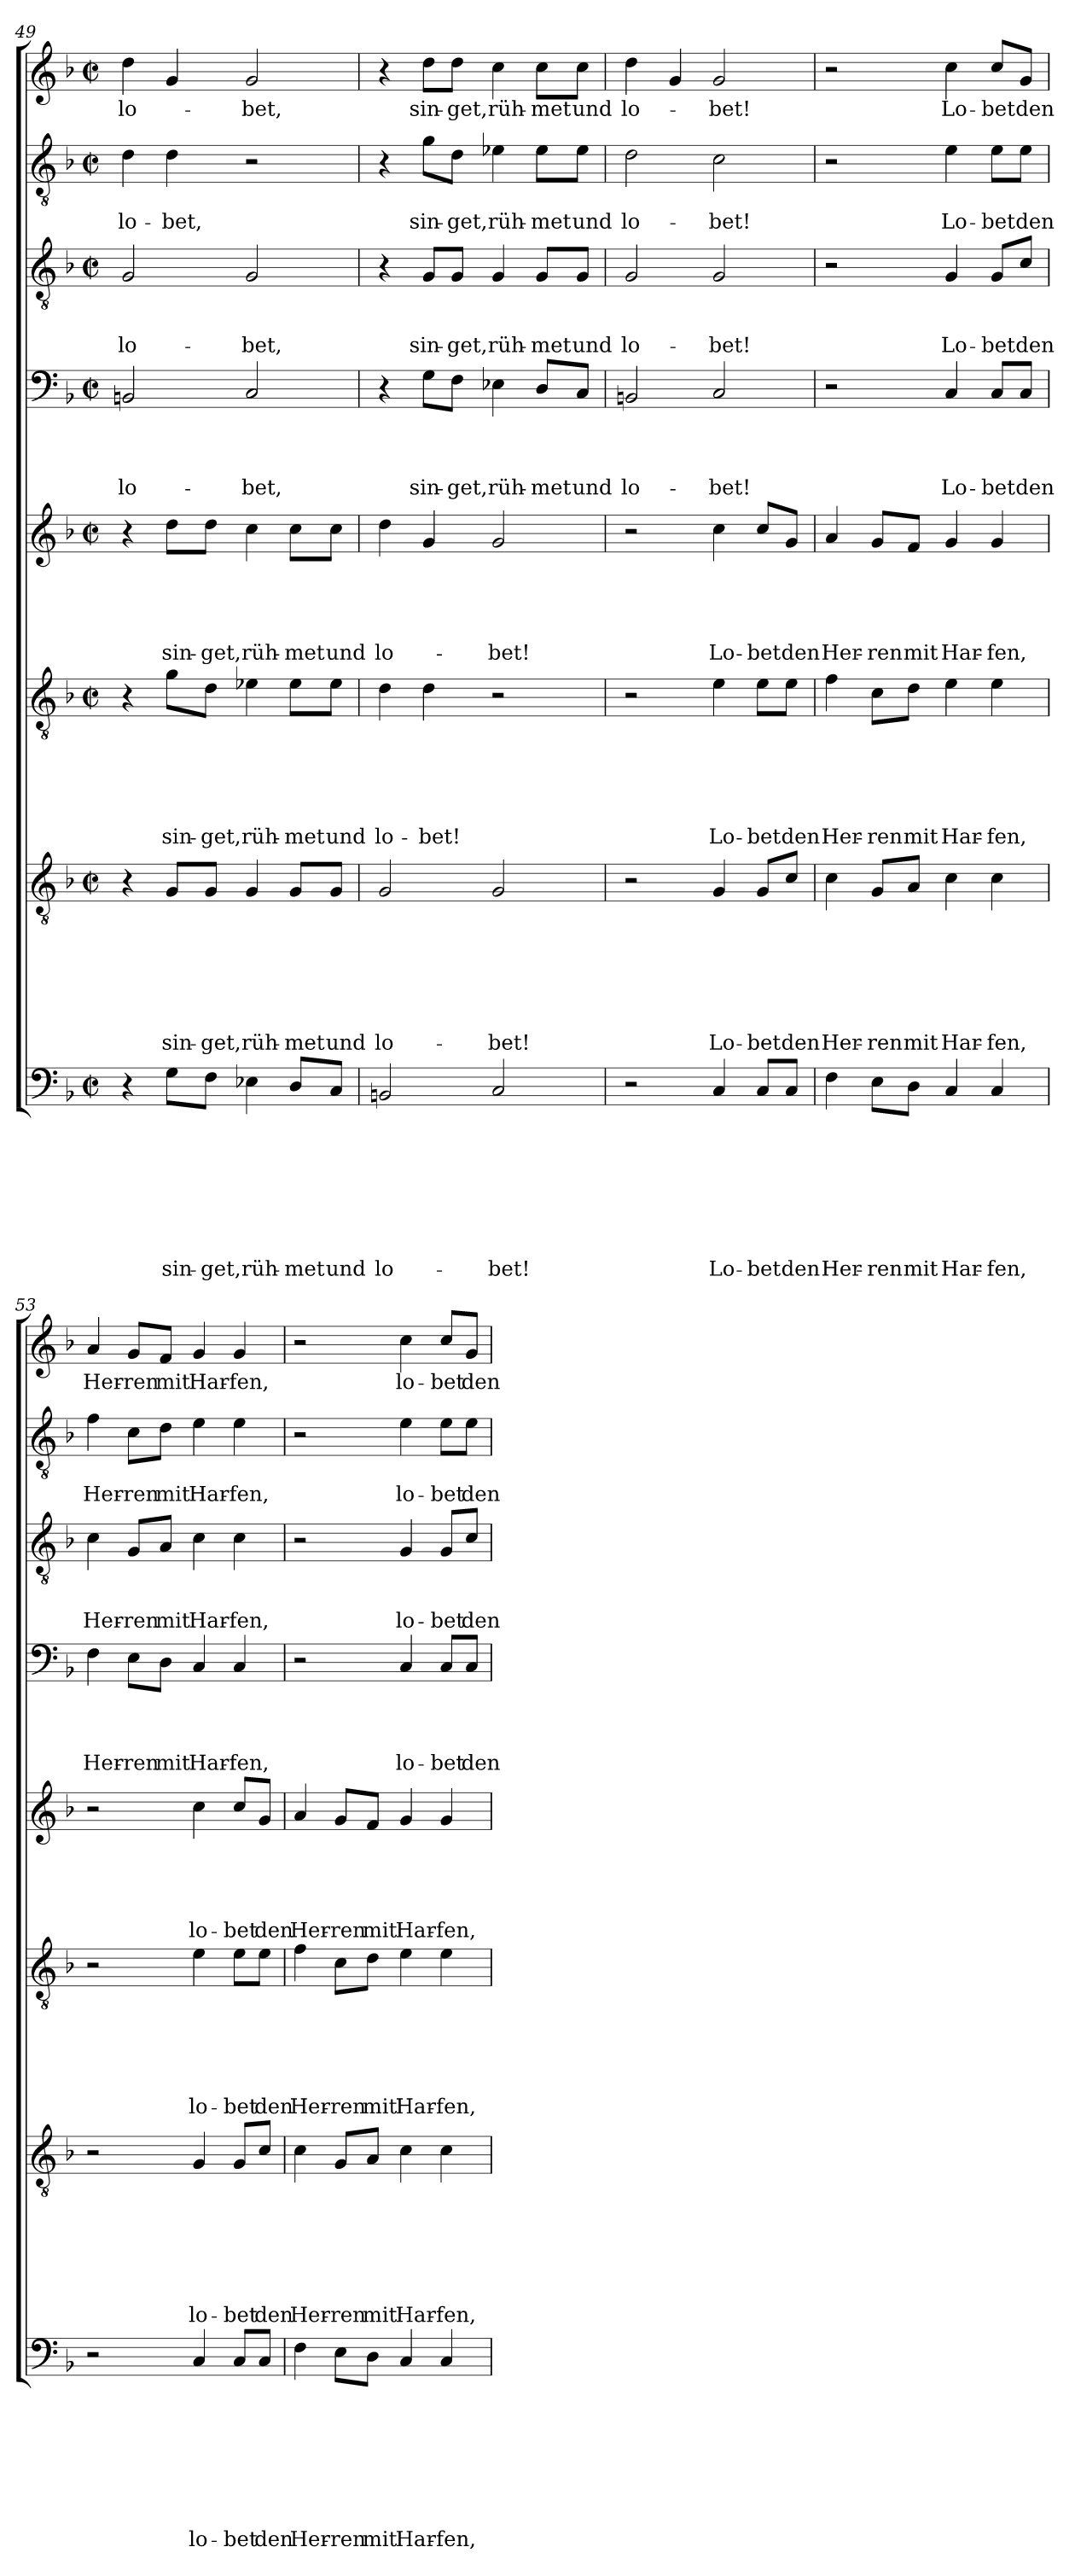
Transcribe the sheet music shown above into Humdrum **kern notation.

**kern	**text	**text	**text	**text	**text	**text	**text	**text	**kern	**text	**text	**text	**text	**text	**text	**text	**kern	**text	**text	**text	**text	**text	**text	**kern	**text	**text	**text	**text	**text	**kern	**text	**text	**text	**text	**kern	**text	**text	**text	**kern	**text	**text	**kern	**text
*part8	*part8	*part8	*part8	*part8	*part8	*part8	*part8	*part8	*part7	*part7	*part7	*part7	*part7	*part7	*part7	*part7	*part6	*part6	*part6	*part6	*part6	*part6	*part6	*part5	*part5	*part5	*part5	*part5	*part5	*part4	*part4	*part4	*part4	*part4	*part3	*part3	*part3	*part3	*part2	*part2	*part2	*part1	*part1
*staff8	*staff8	*staff8	*staff8	*staff8	*staff8	*staff8	*staff8	*staff8	*staff7	*staff7	*staff7	*staff7	*staff7	*staff7	*staff7	*staff7	*staff6	*staff6	*staff6	*staff6	*staff6	*staff6	*staff6	*staff5	*staff5	*staff5	*staff5	*staff5	*staff5	*staff4	*staff4	*staff4	*staff4	*staff4	*staff3	*staff3	*staff3	*staff3	*staff2	*staff2	*staff2	*staff1	*staff1
*clefF4	*	*	*	*	*	*	*	*	*clefGv2	*	*	*	*	*	*	*	*clefGv2	*	*	*	*	*	*	*clefG2	*	*	*	*	*	*clefF4	*	*	*	*	*clefGv2	*	*	*	*clefGv2	*	*	*clefG2	*
*k[b-]	*	*	*	*	*	*	*	*	*k[b-]	*	*	*	*	*	*	*	*k[b-]	*	*	*	*	*	*	*k[b-]	*	*	*	*	*	*k[b-]	*	*	*	*	*k[b-]	*	*	*	*k[b-]	*	*	*k[b-]	*
*F:	*	*	*	*	*	*	*	*	*F:	*	*	*	*	*	*	*	*F:	*	*	*	*	*	*	*F:	*	*	*	*	*	*F:	*	*	*	*	*F:	*	*	*	*F:	*	*	*F:	*
*M2/2	*	*	*	*	*	*	*	*	*M2/2	*	*	*	*	*	*	*	*M2/2	*	*	*	*	*	*	*M2/2	*	*	*	*	*	*M2/2	*	*	*	*	*M2/2	*	*	*	*M2/2	*	*	*M2/2	*
*met(c|)	*	*	*	*	*	*	*	*	*met(c|)	*	*	*	*	*	*	*	*met(c|)	*	*	*	*	*	*	*met(c|)	*	*	*	*	*	*met(c|)	*	*	*	*	*met(c|)	*	*	*	*met(c|)	*	*	*met(c|)	*
=49	=49	=49	=49	=49	=49	=49	=49	=49	=49	=49	=49	=49	=49	=49	=49	=49	=49	=49	=49	=49	=49	=49	=49	=49	=49	=49	=49	=49	=49	=49	=49	=49	=49	=49	=49	=49	=49	=49	=49	=49	=49	=49	=49
!	!	!	!	!	!	!	!	!	!	!	!	!	!	!	!	!	!	!	!	!	!	!	!	!	!	!	!	!	!	!	!	!	!	!LO:LY:b	!	!	!	!LO:LY:b	!	!	!LO:LY:b	!	!LO:LY:b
4r	.	.	.	.	.	.	.	.	4r	.	.	.	.	.	.	.	4r	.	.	.	.	.	.	4r	.	.	.	.	.	2BBn/	.	.	.	lo-	2G/	.	.	lo-	4d\	.	lo-	4dd\	lo-
!	!	!	!	!	!	!	!	!LO:LY:b	!	!	!	!	!	!	!	!LO:LY:b	!	!	!	!	!	!	!LO:LY:b	!	!	!	!	!	!LO:LY:b	!	!	!	!	!	!	!	!	!	!	!	!LO:LY:b	!	!
8G\L	.	.	.	.	.	.	.	sin-	8G/L	.	.	.	.	.	.	sin-	8g\L	.	.	.	.	.	sin-	8dd\L	.	.	.	.	sin-	.	.	.	.	.	.	.	.	.	4d\	.	-bet,	4g/	.
!	!	!	!	!	!	!	!	!LO:LY:b	!	!	!	!	!	!	!	!LO:LY:b	!	!	!	!	!	!	!LO:LY:b	!	!	!	!	!	!LO:LY:b	!	!	!	!	!	!	!	!	!	!	!	!	!	!
8F\J	.	.	.	.	.	.	.	-get,	8G/J	.	.	.	.	.	.	-get,	8d\J	.	.	.	.	.	-get,	8dd\J	.	.	.	.	-get,	.	.	.	.	.	.	.	.	.	.	.	.	.	.
!	!	!	!	!	!	!	!	!LO:LY:b	!	!	!	!	!	!	!	!LO:LY:b	!	!	!	!	!	!	!LO:LY:b	!	!	!	!	!	!LO:LY:b	!	!	!	!	!LO:LY:b	!	!	!	!LO:LY:b	!	!	!	!	!LO:LY:b
4E-X\	.	.	.	.	.	.	.	rüh-	4G/	.	.	.	.	.	.	rüh-	4e-X\	.	.	.	.	.	rüh-	4cc\	.	.	.	.	rüh-	2C/	.	.	.	-bet,	2G/	.	.	-bet,	2r	.	.	2g/	-bet,
!	!	!	!	!	!	!	!	!LO:LY:b	!	!	!	!	!	!	!	!LO:LY:b	!	!	!	!	!	!	!LO:LY:b	!	!	!	!	!	!LO:LY:b	!	!	!	!	!	!	!	!	!	!	!	!	!	!
8D/L	.	.	.	.	.	.	.	-met	8G/L	.	.	.	.	.	.	-met	8e-\L	.	.	.	.	.	-met	8cc\L	.	.	.	.	-met	.	.	.	.	.	.	.	.	.	.	.	.	.	.
!	!	!	!	!	!	!	!	!LO:LY:b	!	!	!	!	!	!	!	!LO:LY:b	!	!	!	!	!	!	!LO:LY:b	!	!	!	!	!	!LO:LY:b	!	!	!	!	!	!	!	!	!	!	!	!	!	!
8C/J	.	.	.	.	.	.	.	und	8G/J	.	.	.	.	.	.	und	8e-\J	.	.	.	.	.	und	8cc\J	.	.	.	.	und	.	.	.	.	.	.	.	.	.	.	.	.	.	.
!!LO:LB:g=z
=50	=50	=50	=50	=50	=50	=50	=50	=50	=50	=50	=50	=50	=50	=50	=50	=50	=50	=50	=50	=50	=50	=50	=50	=50	=50	=50	=50	=50	=50	=50	=50	=50	=50	=50	=50	=50	=50	=50	=50	=50	=50	=50	=50
!	!	!	!	!	!	!	!	!LO:LY:b	!	!	!	!	!	!	!	!LO:LY:b	!	!	!	!	!	!	!LO:LY:b	!	!	!	!	!	!LO:LY:b	!	!	!	!	!	!	!	!	!	!	!	!	!	!
2BBn/	.	.	.	.	.	.	.	lo-	2G/	.	.	.	.	.	.	lo-	4d\	.	.	.	.	.	lo-	4dd\	.	.	.	.	lo-	4r	.	.	.	.	4r	.	.	.	4r	.	.	4r	.
!	!	!	!	!	!	!	!	!	!	!	!	!	!	!	!	!	!	!	!	!	!	!	!LO:LY:b	!	!	!	!	!	!	!	!	!	!	!LO:LY:b	!	!	!	!LO:LY:b	!	!	!LO:LY:b	!	!LO:LY:b
.	.	.	.	.	.	.	.	.	.	.	.	.	.	.	.	.	4d\	.	.	.	.	.	-bet!	4g/	.	.	.	.	.	8G\L	.	.	.	sin-	8G/L	.	.	sin-	8g\L	.	sin-	8dd\L	sin-
!	!	!	!	!	!	!	!	!	!	!	!	!	!	!	!	!	!	!	!	!	!	!	!	!	!	!	!	!	!	!	!	!	!	!LO:LY:b	!	!	!	!LO:LY:b	!	!	!LO:LY:b	!	!LO:LY:b
.	.	.	.	.	.	.	.	.	.	.	.	.	.	.	.	.	.	.	.	.	.	.	.	.	.	.	.	.	.	8F\J	.	.	.	-get,	8G/J	.	.	-get,	8d\J	.	-get,	8dd\J	-get,
!	!	!	!	!	!	!	!	!LO:LY:b	!	!	!	!	!	!	!	!LO:LY:b	!	!	!	!	!	!	!	!	!	!	!	!	!LO:LY:b	!	!	!	!	!LO:LY:b	!	!	!	!LO:LY:b	!	!	!LO:LY:b	!	!LO:LY:b
2C/	.	.	.	.	.	.	.	-bet!	2G/	.	.	.	.	.	.	-bet!	2r	.	.	.	.	.	.	2g/	.	.	.	.	-bet!	4E-X\	.	.	.	rüh-	4G/	.	.	rüh-	4e-X\	.	rüh-	4cc\	rüh-
!	!	!	!	!	!	!	!	!	!	!	!	!	!	!	!	!	!	!	!	!	!	!	!	!	!	!	!	!	!	!	!	!	!	!LO:LY:b	!	!	!	!LO:LY:b	!	!	!LO:LY:b	!	!LO:LY:b
.	.	.	.	.	.	.	.	.	.	.	.	.	.	.	.	.	.	.	.	.	.	.	.	.	.	.	.	.	.	8D/L	.	.	.	-met	8G/L	.	.	-met	8e-\L	.	-met	8cc\L	-met
!	!	!	!	!	!	!	!	!	!	!	!	!	!	!	!	!	!	!	!	!	!	!	!	!	!	!	!	!	!	!	!	!	!	!LO:LY:b	!	!	!	!LO:LY:b	!	!	!LO:LY:b	!	!LO:LY:b
.	.	.	.	.	.	.	.	.	.	.	.	.	.	.	.	.	.	.	.	.	.	.	.	.	.	.	.	.	.	8C/J	.	.	.	und	8G/J	.	.	und	8e-\J	.	und	8cc\J	und
=51	=51	=51	=51	=51	=51	=51	=51	=51	=51	=51	=51	=51	=51	=51	=51	=51	=51	=51	=51	=51	=51	=51	=51	=51	=51	=51	=51	=51	=51	=51	=51	=51	=51	=51	=51	=51	=51	=51	=51	=51	=51	=51	=51
!	!	!	!	!	!	!	!	!	!	!	!	!	!	!	!	!	!	!	!	!	!	!	!	!	!	!	!	!	!	!	!	!	!	!LO:LY:b	!	!	!	!LO:LY:b	!	!	!LO:LY:b	!	!LO:LY:b
2r	.	.	.	.	.	.	.	.	2r	.	.	.	.	.	.	.	2r	.	.	.	.	.	.	2r	.	.	.	.	.	2BBn/	.	.	.	lo-	2G/	.	.	lo-	2d\	.	lo-	4dd\	lo-
.	.	.	.	.	.	.	.	.	.	.	.	.	.	.	.	.	.	.	.	.	.	.	.	.	.	.	.	.	.	.	.	.	.	.	.	.	.	.	.	.	.	4g/	.
!	!	!	!	!	!	!	!	!LO:LY:b	!	!	!	!	!	!	!	!LO:LY:b	!	!	!	!	!	!	!LO:LY:b	!	!	!	!	!	!LO:LY:b	!	!	!	!	!LO:LY:b	!	!	!	!LO:LY:b	!	!	!LO:LY:b	!	!LO:LY:b
4C/	.	.	.	.	.	.	.	Lo-	4G/	.	.	.	.	.	.	Lo-	4e\	.	.	.	.	.	Lo-	4cc\	.	.	.	.	Lo-	2C/	.	.	.	-bet!	2G/	.	.	-bet!	2c\	.	-bet!	2g/	-bet!
!	!	!	!	!	!	!	!	!LO:LY:b	!	!	!	!	!	!	!	!LO:LY:b	!	!	!	!	!	!	!LO:LY:b	!	!	!	!	!	!LO:LY:b	!	!	!	!	!	!	!	!	!	!	!	!	!	!
8C/L	.	.	.	.	.	.	.	-bet	8G/L	.	.	.	.	.	.	-bet	8e\L	.	.	.	.	.	-bet	8cc/L	.	.	.	.	-bet	.	.	.	.	.	.	.	.	.	.	.	.	.	.
!	!	!	!	!	!	!	!	!LO:LY:b	!	!	!	!	!	!	!	!LO:LY:b	!	!	!	!	!	!	!LO:LY:b	!	!	!	!	!	!LO:LY:b	!	!	!	!	!	!	!	!	!	!	!	!	!	!
8C/J	.	.	.	.	.	.	.	den	8c/J	.	.	.	.	.	.	den	8e\J	.	.	.	.	.	den	8g/J	.	.	.	.	den	.	.	.	.	.	.	.	.	.	.	.	.	.	.
=52	=52	=52	=52	=52	=52	=52	=52	=52	=52	=52	=52	=52	=52	=52	=52	=52	=52	=52	=52	=52	=52	=52	=52	=52	=52	=52	=52	=52	=52	=52	=52	=52	=52	=52	=52	=52	=52	=52	=52	=52	=52	=52	=52
!	!	!	!	!	!	!	!	!LO:LY:b	!	!	!	!	!	!	!	!LO:LY:b	!	!	!	!	!	!	!LO:LY:b	!	!	!	!	!	!LO:LY:b	!	!	!	!	!	!	!	!	!	!	!	!	!	!
4F\	.	.	.	.	.	.	.	Her-	4c\	.	.	.	.	.	.	Her-	4f\	.	.	.	.	.	Her-	4a/	.	.	.	.	Her-	2r	.	.	.	.	2r	.	.	.	2r	.	.	2r	.
!	!	!	!	!	!	!	!	!LO:LY:b	!	!	!	!	!	!	!	!LO:LY:b	!	!	!	!	!	!	!LO:LY:b	!	!	!	!	!	!LO:LY:b	!	!	!	!	!	!	!	!	!	!	!	!	!	!
8E\L	.	.	.	.	.	.	.	-ren	8G/L	.	.	.	.	.	.	-ren	8c\L	.	.	.	.	.	-ren	8g/L	.	.	.	.	-ren	.	.	.	.	.	.	.	.	.	.	.	.	.	.
!	!	!	!	!	!	!	!	!LO:LY:b	!	!	!	!	!	!	!	!LO:LY:b	!	!	!	!	!	!	!LO:LY:b	!	!	!	!	!	!LO:LY:b	!	!	!	!	!	!	!	!	!	!	!	!	!	!
8D\J	.	.	.	.	.	.	.	mit	8A/J	.	.	.	.	.	.	mit	8d\J	.	.	.	.	.	mit	8f/J	.	.	.	.	mit	.	.	.	.	.	.	.	.	.	.	.	.	.	.
!	!	!	!	!	!	!	!	!LO:LY:b	!	!	!	!	!	!	!	!LO:LY:b	!	!	!	!	!	!	!LO:LY:b	!	!	!	!	!	!LO:LY:b	!	!	!	!	!LO:LY:b	!	!	!	!LO:LY:b	!	!	!LO:LY:b	!	!LO:LY:b
4C/	.	.	.	.	.	.	.	Har-	4c\	.	.	.	.	.	.	Har-	4e\	.	.	.	.	.	Har-	4g/	.	.	.	.	Har-	4C/	.	.	.	Lo-	4G/	.	.	Lo-	4e\	.	Lo-	4cc\	Lo-
!	!	!	!	!	!	!	!	!LO:LY:b	!	!	!	!	!	!	!	!LO:LY:b	!	!	!	!	!	!	!LO:LY:b	!	!	!	!	!	!LO:LY:b	!	!	!	!	!LO:LY:b	!	!	!	!LO:LY:b	!	!	!LO:LY:b	!	!LO:LY:b
4C/	.	.	.	.	.	.	.	-fen,	4c\	.	.	.	.	.	.	-fen,	4e\	.	.	.	.	.	-fen,	4g/	.	.	.	.	-fen,	8C/L	.	.	.	-bet	8G/L	.	.	-bet	8e\L	.	-bet	8cc/L	-bet
!	!	!	!	!	!	!	!	!	!	!	!	!	!	!	!	!	!	!	!	!	!	!	!	!	!	!	!	!	!	!	!	!	!	!LO:LY:b	!	!	!	!LO:LY:b	!	!	!LO:LY:b	!	!LO:LY:b
.	.	.	.	.	.	.	.	.	.	.	.	.	.	.	.	.	.	.	.	.	.	.	.	.	.	.	.	.	.	8C/J	.	.	.	den	8c/J	.	.	den	8e\J	.	den	8g/J	den
=53	=53	=53	=53	=53	=53	=53	=53	=53	=53	=53	=53	=53	=53	=53	=53	=53	=53	=53	=53	=53	=53	=53	=53	=53	=53	=53	=53	=53	=53	=53	=53	=53	=53	=53	=53	=53	=53	=53	=53	=53	=53	=53	=53
!	!	!	!	!	!	!	!	!	!	!	!	!	!	!	!	!	!	!	!	!	!	!	!	!	!	!	!	!	!	!	!	!	!	!LO:LY:b	!	!	!	!LO:LY:b	!	!	!LO:LY:b	!	!LO:LY:b
2r	.	.	.	.	.	.	.	.	2r	.	.	.	.	.	.	.	2r	.	.	.	.	.	.	2r	.	.	.	.	.	4F\	.	.	.	Her-	4c\	.	.	Her-	4f\	.	Her-	4a/	Her-
!	!	!	!	!	!	!	!	!	!	!	!	!	!	!	!	!	!	!	!	!	!	!	!	!	!	!	!	!	!	!	!	!	!	!LO:LY:b	!	!	!	!LO:LY:b	!	!	!LO:LY:b	!	!LO:LY:b
.	.	.	.	.	.	.	.	.	.	.	.	.	.	.	.	.	.	.	.	.	.	.	.	.	.	.	.	.	.	8E\L	.	.	.	-ren	8G/L	.	.	-ren	8c\L	.	-ren	8g/L	-ren
!	!	!	!	!	!	!	!	!	!	!	!	!	!	!	!	!	!	!	!	!	!	!	!	!	!	!	!	!	!	!	!	!	!	!LO:LY:b	!	!	!	!LO:LY:b	!	!	!LO:LY:b	!	!LO:LY:b
.	.	.	.	.	.	.	.	.	.	.	.	.	.	.	.	.	.	.	.	.	.	.	.	.	.	.	.	.	.	8D\J	.	.	.	mit	8A/J	.	.	mit	8d\J	.	mit	8f/J	mit
!	!	!	!	!	!	!	!	!LO:LY:b	!	!	!	!	!	!	!	!LO:LY:b	!	!	!	!	!	!	!LO:LY:b	!	!	!	!	!	!LO:LY:b	!	!	!	!	!LO:LY:b	!	!	!	!LO:LY:b	!	!	!LO:LY:b	!	!LO:LY:b
4C/	.	.	.	.	.	.	.	lo-	4G/	.	.	.	.	.	.	lo-	4e\	.	.	.	.	.	lo-	4cc\	.	.	.	.	lo-	4C/	.	.	.	Har-	4c\	.	.	Har-	4e\	.	Har-	4g/	Har-
!	!	!	!	!	!	!	!	!LO:LY:b	!	!	!	!	!	!	!	!LO:LY:b	!	!	!	!	!	!	!LO:LY:b	!	!	!	!	!	!LO:LY:b	!	!	!	!	!LO:LY:b	!	!	!	!LO:LY:b	!	!	!LO:LY:b	!	!LO:LY:b
8C/L	.	.	.	.	.	.	.	-bet	8G/L	.	.	.	.	.	.	-bet	8e\L	.	.	.	.	.	-bet	8cc/L	.	.	.	.	-bet	4C/	.	.	.	-fen,	4c\	.	.	-fen,	4e\	.	-fen,	4g/	-fen,
!	!	!	!	!	!	!	!	!LO:LY:b	!	!	!	!	!	!	!	!LO:LY:b	!	!	!	!	!	!	!LO:LY:b	!	!	!	!	!	!LO:LY:b	!	!	!	!	!	!	!	!	!	!	!	!	!	!
8C/J	.	.	.	.	.	.	.	den	8c/J	.	.	.	.	.	.	den	8e\J	.	.	.	.	.	den	8g/J	.	.	.	.	den	.	.	.	.	.	.	.	.	.	.	.	.	.	.
=54	=54	=54	=54	=54	=54	=54	=54	=54	=54	=54	=54	=54	=54	=54	=54	=54	=54	=54	=54	=54	=54	=54	=54	=54	=54	=54	=54	=54	=54	=54	=54	=54	=54	=54	=54	=54	=54	=54	=54	=54	=54	=54	=54
!	!	!	!	!	!	!	!	!LO:LY:b	!	!	!	!	!	!	!	!LO:LY:b	!	!	!	!	!	!	!LO:LY:b	!	!	!	!	!	!LO:LY:b	!	!	!	!	!	!	!	!	!	!	!	!	!	!
4F\	.	.	.	.	.	.	.	Her-	4c\	.	.	.	.	.	.	Her-	4f\	.	.	.	.	.	Her-	4a/	.	.	.	.	Her-	2r	.	.	.	.	2r	.	.	.	2r	.	.	2r	.
!	!	!	!	!	!	!	!	!LO:LY:b	!	!	!	!	!	!	!	!LO:LY:b	!	!	!	!	!	!	!LO:LY:b	!	!	!	!	!	!LO:LY:b	!	!	!	!	!	!	!	!	!	!	!	!	!	!
8E\L	.	.	.	.	.	.	.	-ren	8G/L	.	.	.	.	.	.	-ren	8c\L	.	.	.	.	.	-ren	8g/L	.	.	.	.	-ren	.	.	.	.	.	.	.	.	.	.	.	.	.	.
!	!	!	!	!	!	!	!	!LO:LY:b	!	!	!	!	!	!	!	!LO:LY:b	!	!	!	!	!	!	!LO:LY:b	!	!	!	!	!	!LO:LY:b	!	!	!	!	!	!	!	!	!	!	!	!	!	!
8D\J	.	.	.	.	.	.	.	mit	8A/J	.	.	.	.	.	.	mit	8d\J	.	.	.	.	.	mit	8f/J	.	.	.	.	mit	.	.	.	.	.	.	.	.	.	.	.	.	.	.
!	!	!	!	!	!	!	!	!LO:LY:b	!	!	!	!	!	!	!	!LO:LY:b	!	!	!	!	!	!	!LO:LY:b	!	!	!	!	!	!LO:LY:b	!	!	!	!	!LO:LY:b	!	!	!	!LO:LY:b	!	!	!LO:LY:b	!	!LO:LY:b
4C/	.	.	.	.	.	.	.	Har-	4c\	.	.	.	.	.	.	Har-	4e\	.	.	.	.	.	Har-	4g/	.	.	.	.	Har-	4C/	.	.	.	lo-	4G/	.	.	lo-	4e\	.	lo-	4cc\	lo-
!	!	!	!	!	!	!	!	!LO:LY:b	!	!	!	!	!	!	!	!LO:LY:b	!	!	!	!	!	!	!LO:LY:b	!	!	!	!	!	!LO:LY:b	!	!	!	!	!LO:LY:b	!	!	!	!LO:LY:b	!	!	!LO:LY:b	!	!LO:LY:b
4C/	.	.	.	.	.	.	.	-fen,	4c\	.	.	.	.	.	.	-fen,	4e\	.	.	.	.	.	-fen,	4g/	.	.	.	.	-fen,	8C/L	.	.	.	-bet	8G/L	.	.	-bet	8e\L	.	-bet	8cc/L	-bet
!	!	!	!	!	!	!	!	!	!	!	!	!	!	!	!	!	!	!	!	!	!	!	!	!	!	!	!	!	!	!	!	!	!	!LO:LY:b	!	!	!	!LO:LY:b	!	!	!LO:LY:b	!	!LO:LY:b
.	.	.	.	.	.	.	.	.	.	.	.	.	.	.	.	.	.	.	.	.	.	.	.	.	.	.	.	.	.	8C/J	.	.	.	den	8c/J	.	.	den	8e\J	.	den	8g/J	den
=	=	=	=	=	=	=	=	=	=	=	=	=	=	=	=	=	=	=	=	=	=	=	=	=	=	=	=	=	=	=	=	=	=	=	=	=	=	=	=	=	=	=	=
*-	*-	*-	*-	*-	*-	*-	*-	*-	*-	*-	*-	*-	*-	*-	*-	*-	*-	*-	*-	*-	*-	*-	*-	*-	*-	*-	*-	*-	*-	*-	*-	*-	*-	*-	*-	*-	*-	*-	*-	*-	*-	*-	*-
